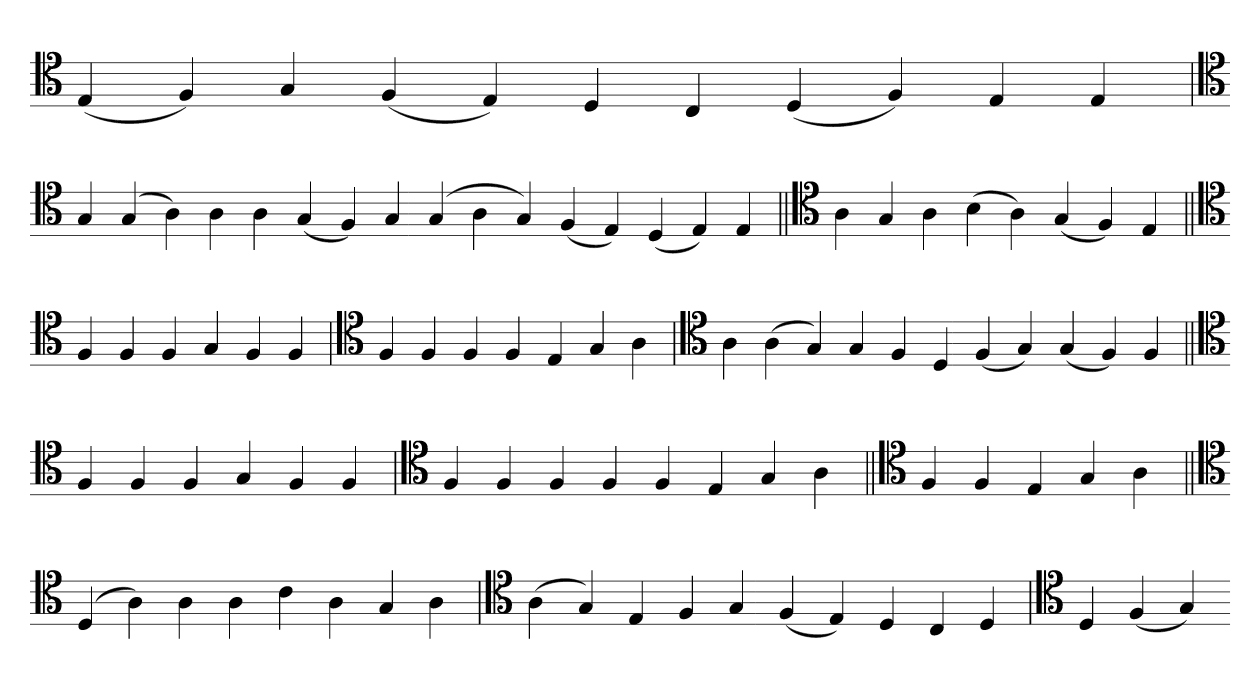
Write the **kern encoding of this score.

**kern
*part1
*staff1
*clefC4
=
(4E
4F)
4G
(4F
4E)
4D
4C
(4D
4F)
4E
4E
='
*clefC4
4G
(4G
4A)
4A
4A
(4G
4F)
4G
(4G
4A
4G)
(4F
4E)
(4D
4E)
4E
=||
*clefC4
4A
4G
4A
(4B
4A)
(4G
4F)
4E
=||
*clefC4
4F
4F
4F
4G
4F
4F
=`
*clefC4
4F
4F
4F
4F
4E
4G
4A
='
*clefC4
4A
(4A
4G)
4G
4F
4D
(4F
4G)
(4G
4F)
4F
=||
*clefC4
4F
4F
4F
4G
4F
4F
=`
*clefC4
4F
4F
4F
4F
4F
4E
4G
4A
=||
*clefC4
4F
4F
4E
4G
4A
=||
*clefC4
(4D
4A)
4A
4A
4c
4A
4G
4A
=`
*clefC4
(4A
4G)
4E
4F
4G
(4F
4E)
4D
4C
4D
='
*clefC4
4D
(4F
4G)
=-
*-
